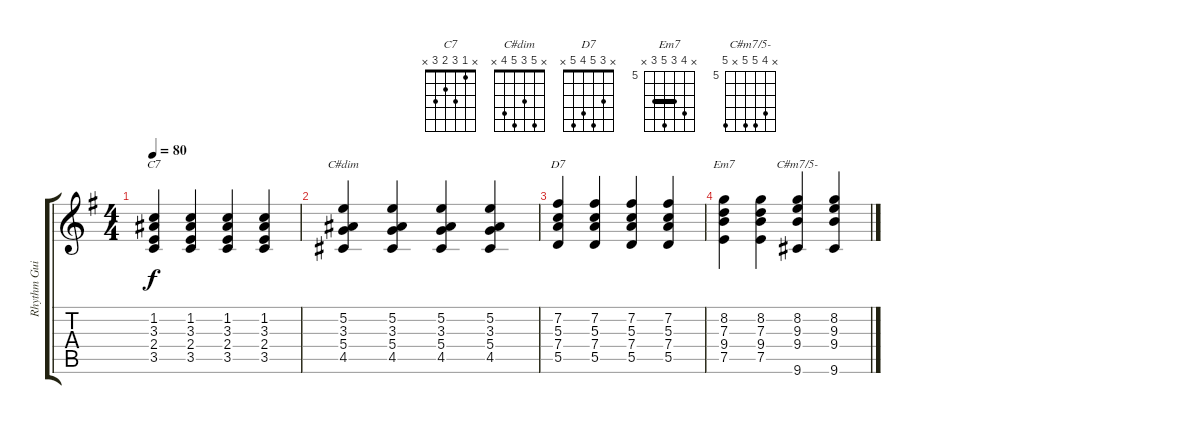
\track ("Rhythm Guitar" "Rhythm Gui") {instrument electricguitarjazz}
\staff {score tabs}
\tuning (E4 B3 G3 D3 A2 E2) {hide}
\chord ("C7" x 1 3 2 3 x)
\chord ("C#dim" x 5 3 5 4 x)
\chord ("D7" x 3 5 4 5 x)
\chord ("Em7" x 8 7 9 7 x) {firstfret 5 barre 7}
\chord ("C#m7/5-" x 8 9 9 x 9) {firstfret 5}
\ts (4 4)
\tempo 80
\clef g2
\ks g
(1.2 3.3 2.4 3.5).4{ch "C7" dy f instrument electricguitarjazz} (1.2 3.3 2.4 3.5).4 (1.2 3.3 2.4 3.5).4 (1.2 3.3 2.4 3.5).4 |
(5.2 3.3 5.4 4.5).4{ch "C#dim"} (5.2 3.3 5.4 4.5).4 (5.2 3.3 5.4 4.5).4 (5.2 3.3 5.4 4.5).4 |
(7.2 5.3 7.4 5.5).4{ch "D7"} (7.2 5.3 7.4 5.5).4 (7.2 5.3 7.4 5.5).4 (7.2 5.3 7.4 5.5).4 |
(8.2 7.3 9.4 7.5).4{ch "Em7"} (8.2 7.3 9.4 7.5).4 (8.2 9.3 9.4 9.6).4{ch "C#m7/5-"} (8.2 9.3 9.4 9.6).4
